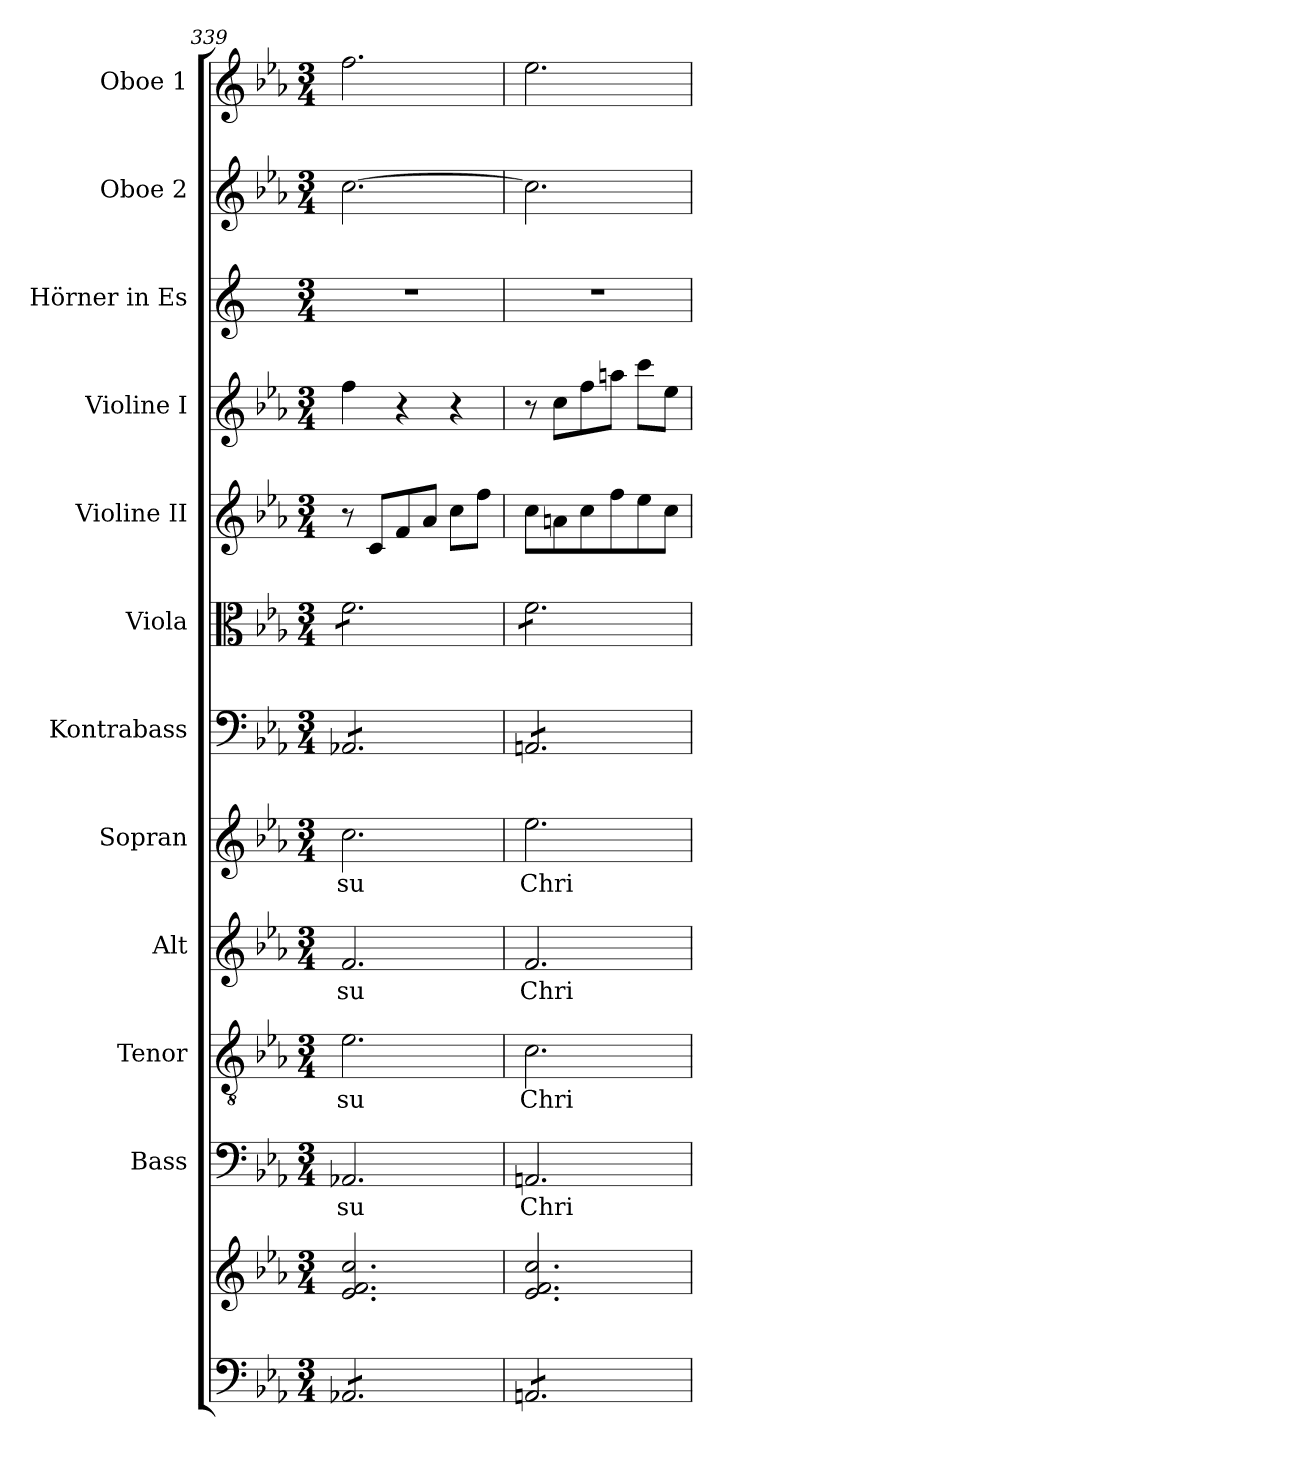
**kern	**kern	**kern	**text	**kern	**text	**kern	**text	**kern	**text	**kern	**kern	**kern	**kern	**kern	**kern	**kern
*part12	*part12	*part11	*part11	*part10	*part10	*part9	*part9	*part8	*part8	*part7	*part6	*part5	*part4	*part3	*part2	*part1
*staff13	*staff12	*staff11	*staff11	*staff10	*staff10	*staff9	*staff9	*staff8	*staff8	*staff7	*staff6	*staff5	*staff4	*staff3	*staff2	*staff1
*	*	*I"Bass	*	*I"Tenor	*	*I"Alt	*	*I"Sopran	*	*I"Kontrabass	*I"Viola	*I"Violine II	*I"Violine I	*I"Hörner in Es	*I"Oboe 2	*I"Oboe 1
*	*	*I'B.	*	*I'T.	*	*I'A.	*	*I'S.	*	*I'Kb.	*I'Vla.	*I'Vl. II	*I'Vl. I	*	*I'Ob. 2	*I'Ob. 1
!!LO:PB:g=z
*clefF4	*clefG2	*clefF4	*	*clefGv2	*	*clefG2	*	*clefG2	*	*clefF4	*clefC3	*clefG2	*clefG2	*clefG2	*clefG2	*clefG2
*	*	*	*	*	*	*	*	*	*	*ITrd7c12	*	*	*	*ITrd5c9	*	*
*k[b-e-a-]	*k[b-e-a-]	*k[b-e-a-]	*	*k[b-e-a-]	*	*k[b-e-a-]	*	*k[b-e-a-]	*	*k[b-e-a-]	*k[b-e-a-]	*k[b-e-a-]	*k[b-e-a-]	*k[b-e-a-]	*k[b-e-a-]	*k[b-e-a-]
*E-:	*E-:	*E-:	*	*E-:	*	*E-:	*	*E-:	*	*E-:	*E-:	*E-:	*E-:	*E-:	*E-:	*E-:
*M3/4	*M3/4	*M3/4	*	*M3/4	*	*M3/4	*	*M3/4	*	*M3/4	*M3/4	*M3/4	*M3/4	*M3/4	*M3/4	*M3/4
=339	=339	=339	=339	=339	=339	=339	=339	=339	=339	=339	=339	=339	=339	=339	=339	=339
!	!	!	!LO:LY:b	!	!LO:LY:b	!	!LO:LY:b	!	!LO:LY:b	!	!	!	!	!	!	!
*tremolo	*	*	*	*	*	*	*	*	*	*	*	*	*	*	*	*
*	*	*	*	*	*	*	*	*	*	*tremolo	*	*	*	*	*	*
*	*	*	*	*	*	*	*	*	*	*	*tremolo	*	*	*	*	*
8AA-X/L	2.e-/ 2.f/ 2.cc/	2.AA-X/	-su	2.e-\	-su	2.f/	-su	2.cc\	-su	8AAA-X/L	8f\L	8r	4ff\	2.r	[2.cc\	2.ff\
8AA-X/	.	.	.	.	.	.	.	.	.	8AAA-X/	8f\	8c/L	.	.	.	.
8AA-X/	.	.	.	.	.	.	.	.	.	8AAA-X/	8f\	8f/	4r	.	.	.
8AA-X/	.	.	.	.	.	.	.	.	.	8AAA-X/	8f\	8a-/J	.	.	.	.
8AA-X/	.	.	.	.	.	.	.	.	.	8AAA-X/	8f\	8cc\L	4r	.	.	.
8AA-X/J	.	.	.	.	.	.	.	.	.	8AAA-X/J	8f\J	8ff\J	.	.	.	.
=340	=340	=340	=340	=340	=340	=340	=340	=340	=340	=340	=340	=340	=340	=340	=340	=340
!	!	!	!LO:LY:b	!	!LO:LY:b	!	!LO:LY:b	!	!LO:LY:b	!	!	!	!	!	!	!
8AAn/L	2.e-/ 2.f/ 2.cc/	2.AAn/	Chri-	2.c\	Chri-	2.f/	Chri-	2.ee-\	Chri-	8AAAn/L	8f\L	8cc\L	8r	2.r	2.cc\]	2.ee-\
8AAn/	.	.	.	.	.	.	.	.	.	8AAAn/	8f\	8an\	8cc\L	.	.	.
8AAn/	.	.	.	.	.	.	.	.	.	8AAAn/	8f\	8cc\	8ff\	.	.	.
8AAn/	.	.	.	.	.	.	.	.	.	8AAAn/	8f\	8ff\	8aan\J	.	.	.
8AAn/	.	.	.	.	.	.	.	.	.	8AAAn/	8f\	8ee-\	8ccc\L	.	.	.
8AAn/J	.	.	.	.	.	.	.	.	.	8AAAn/J	8f\J	8cc\J	8ee-\J	.	.	.
*	*	*	*	*	*	*	*	*	*	*	*Xtremolo	*	*	*	*	*
*	*	*	*	*	*	*	*	*	*	*Xtremolo	*	*	*	*	*	*
*Xtremolo	*	*	*	*	*	*	*	*	*	*	*	*	*	*	*	*
=	=	=	=	=	=	=	=	=	=	=	=	=	=	=	=	=
*-	*-	*-	*-	*-	*-	*-	*-	*-	*-	*-	*-	*-	*-	*-	*-	*-
